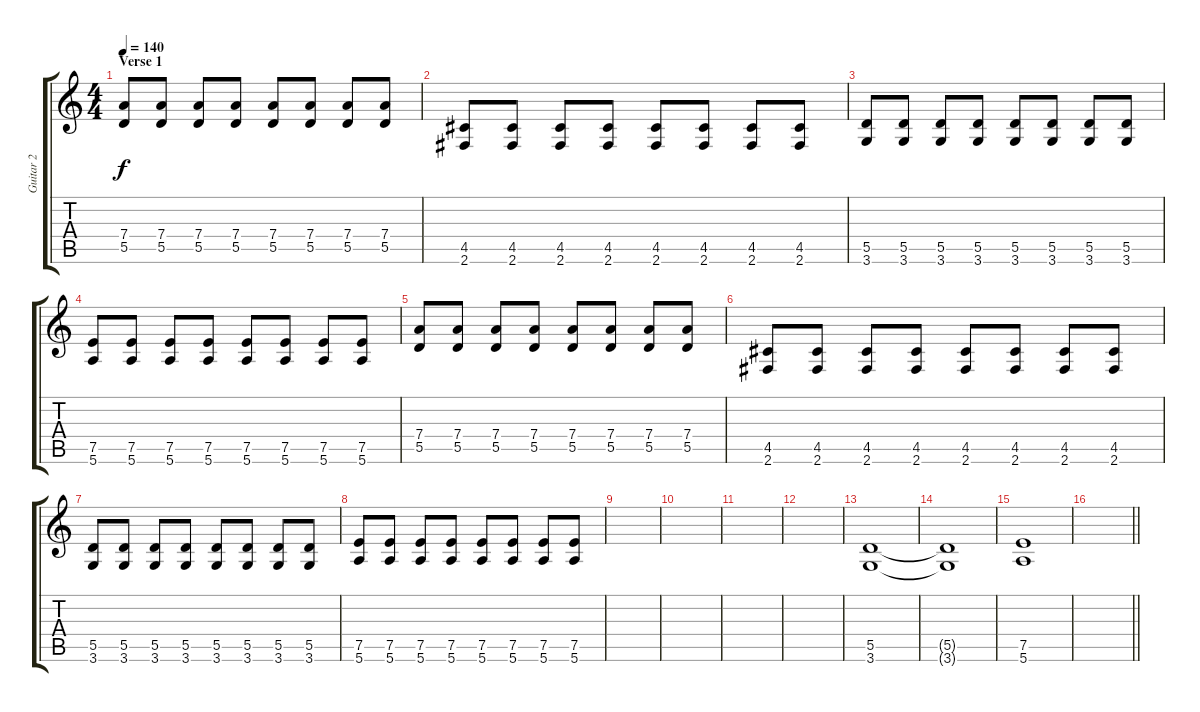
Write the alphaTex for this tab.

\track ("Guitar 2" "Guitar 2") {instrument overdrivenguitar}
\staff {score tabs}
\tuning (E4 B3 G3 D3 A2 E2) {hide}
\ts (4 4)
\section ("" "Verse 1")
\tempo 140
\clef g2
\ks c
(7.4 5.5).8{dy f} (7.4 5.5).8 (7.4 5.5).8 (7.4 5.5).8 (7.4 5.5).8 (7.4 5.5).8 (7.4 5.5).8 (7.4 5.5).8 |
(4.5 2.6).8 (4.5 2.6).8 (4.5 2.6).8 (4.5 2.6).8 (4.5 2.6).8 (4.5 2.6).8 (4.5 2.6).8 (4.5 2.6).8 |
(5.5 3.6).8 (5.5 3.6).8 (5.5 3.6).8 (5.5 3.6).8 (5.5 3.6).8 (5.5 3.6).8 (5.5 3.6).8 (5.5 3.6).8 |
(7.5 5.6).8 (7.5 5.6).8 (7.5 5.6).8 (7.5 5.6).8 (7.5 5.6).8 (7.5 5.6).8 (7.5 5.6).8 (7.5 5.6).8 |
(7.4 5.5).8 (7.4 5.5).8 (7.4 5.5).8 (7.4 5.5).8 (7.4 5.5).8 (7.4 5.5).8 (7.4 5.5).8 (7.4 5.5).8 |
(4.5 2.6).8 (4.5 2.6).8 (4.5 2.6).8 (4.5 2.6).8 (4.5 2.6).8 (4.5 2.6).8 (4.5 2.6).8 (4.5 2.6).8 |
(5.5 3.6).8 (5.5 3.6).8 (5.5 3.6).8 (5.5 3.6).8 (5.5 3.6).8 (5.5 3.6).8 (5.5 3.6).8 (5.5 3.6).8 |
(7.5 5.6).8 (7.5 5.6).8 (7.5 5.6).8 (7.5 5.6).8 (7.5 5.6).8 (7.5 5.6).8 (7.5 5.6).8 (7.5 5.6).8 |
|
|
|
|
(5.5 3.6).1 |
(5.5{t} 3.6{t}).1 |
(7.5 5.6).1 |
\barLineRight lightlight
